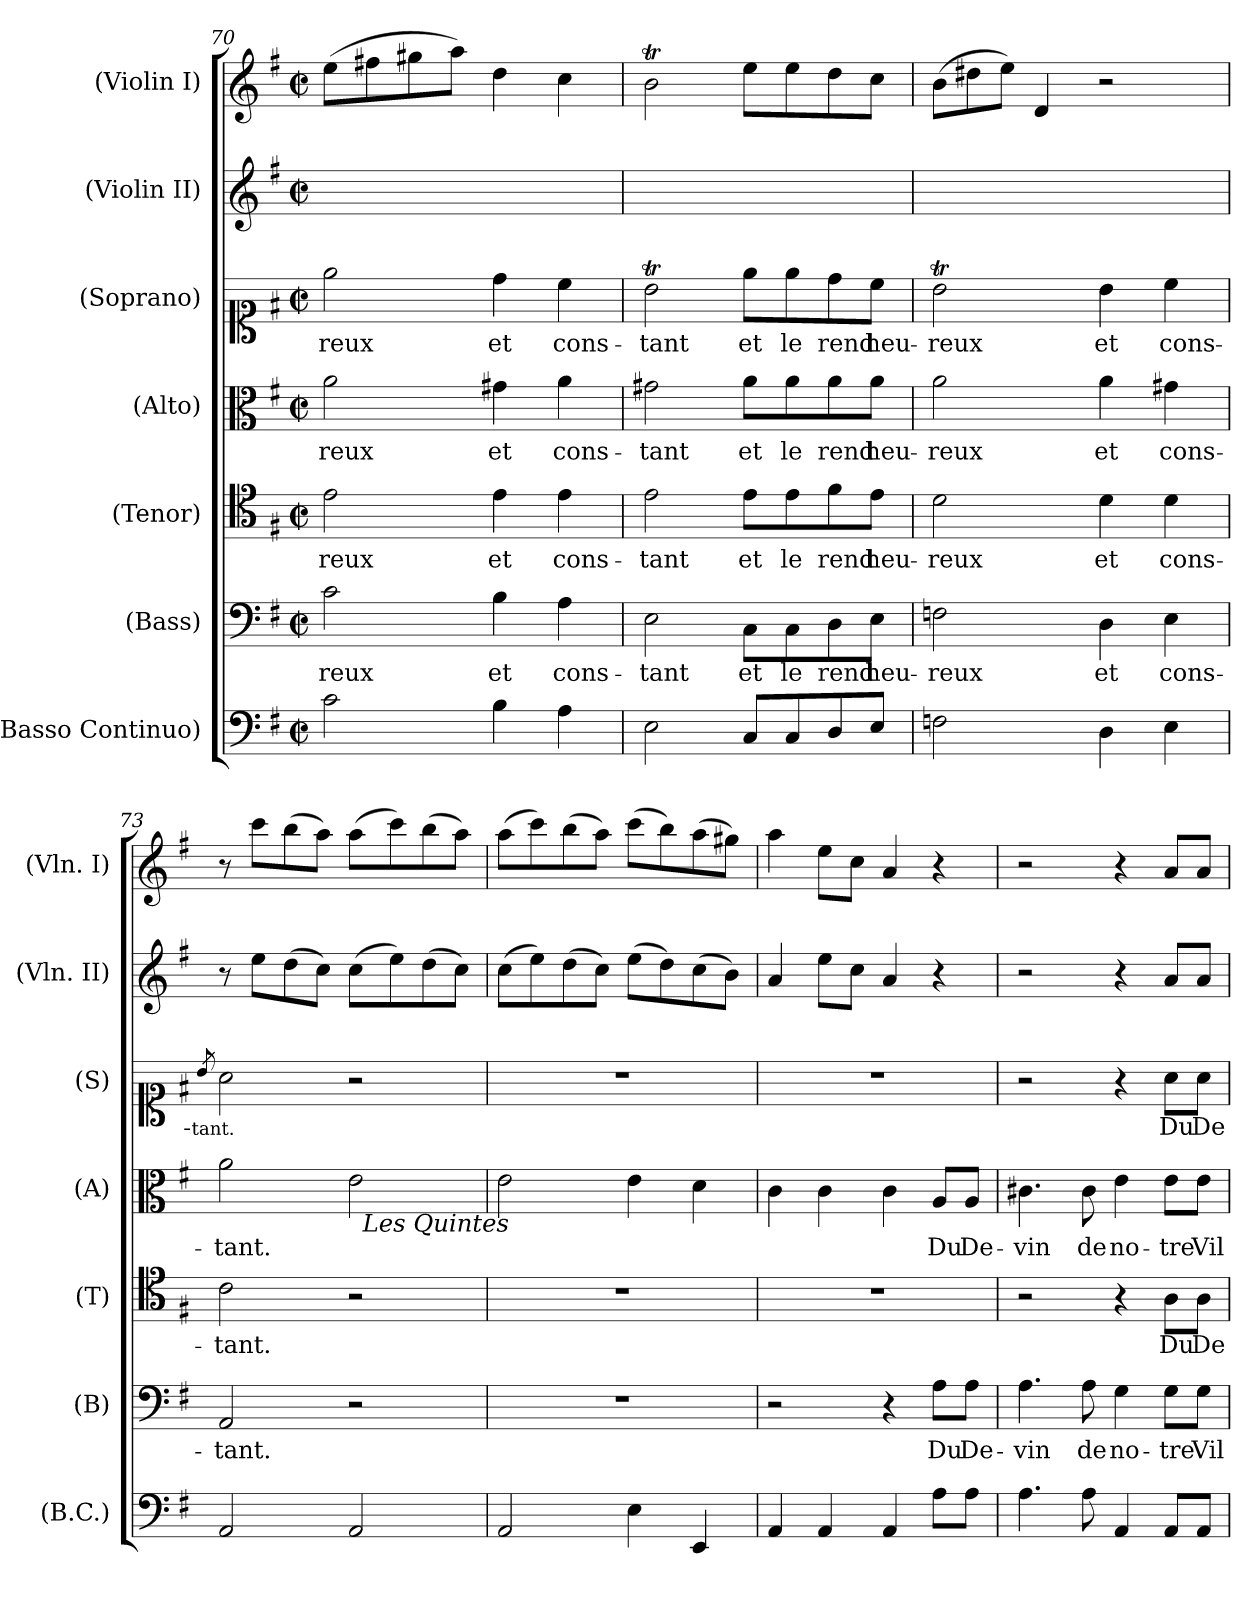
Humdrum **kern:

**kern	**kern	**text	**kern	**text	**kern	**text	**kern	**text	**kern	**kern
*part7	*part6	*part6	*part5	*part5	*part4	*part4	*part3	*part3	*part2	*part1
*staff7	*staff6	*staff6	*staff5	*staff5	*staff4	*staff4	*staff3	*staff3	*staff2	*staff1
*I"(Basso Continuo)	*I"(Bass)	*	*I"(Tenor)	*	*I"(Alto)	*	*I"(Soprano)	*	*I"(Violin II)	*I"(Violin I)
*I'(B.C.)	*I'(B)	*	*I'(T)	*	*I'(A)	*	*I'(S)	*	*I'(Vln. II)	*I'(Vln. I)
*clefF4	*clefF4	*	*clefC4	*	*clefC3	*	*clefC1	*	*clefG2	*clefG2
*k[f#]	*k[f#]	*	*k[f#]	*	*k[f#]	*	*k[f#]	*	*k[f#]	*k[f#]
*G:	*G:	*	*G:	*	*G:	*	*G:	*	*G:	*G:
*M2/2	*M2/2	*	*M2/2	*	*M2/2	*	*M2/2	*	*M2/2	*M2/2
*met(c|)	*met(c|)	*	*met(c|)	*	*met(c|)	*	*met(c|)	*	*met(c|)	*met(c|)
=70	=70	=70	=70	=70	=70	=70	=70	=70	=70	=70
2c\	2c\	-reux	2e\	-reux	2a\	-reux	2ee\	-reux	1ryy	(8ee\L
.	.	.	.	.	.	.	.	.	.	8ff#X\
.	.	.	.	.	.	.	.	.	.	8gg#X\
.	.	.	.	.	.	.	.	.	.	8aa\J)
4B\	4B\	et	4e\	et	4g#X\	et	4dd\	et	.	4dd\
4A\	4A\	cons-	4e\	cons-	4a\	cons-	4cc\	cons-	.	4cc\
=71	=71	=71	=71	=71	=71	=71	=71	=71	=71	=71
2E\	2E\	-tant	2e\	-tant	2g#X\	-tant	2bt\	-tant	1ryy	2bt\
8C/L	8C\L	et	8e\L	et	8a\L	et	8ee\L	et	.	8ee\L
8C/	8C\	le	8e\	le	8a\	le	8ee\	le	.	8ee\
8D/	8D\	rend	8f#\	rend	8a\	rend	8dd\	rend	.	8dd\
8E/J	8E\J	heu-	8e\J	heu-	8a\J	heu-	8cc\J	heu-	.	8cc\J
=72	=72	=72	=72	=72	=72	=72	=72	=72	=72	=72
*	*	*	*	*	*	*	*	*	*	*Xtuplet
2Fn\	2Fn\	-reux	2d\	-reux	2a\	-reux	2bt\	-reux	1ryy	(12b\L
.	.	.	.	.	.	.	.	.	.	12dd#X\
.	.	.	.	.	.	.	.	.	.	12ee\J)
.	.	.	.	.	.	.	.	.	.	4d/
4D\	4D\	et	4d\	et	4a\	et	4b\	et	.	2r
4E\	4E\	cons-	4d\	cons-	4g#X\	cons-	4cc\	cons-	.	.
!!LO:PB:g=z
=73	=73	=73	=73	=73	=73	=73	=73	=73	=73	=73
.	.	.	.	.	.	.	8qb/	-tant.	.	.
*	*	*	*	*	*^	*	*	*	*	*
2AA/	2AA/	-tant.	2c\	-tant.	2a\	2ryy	-tant.	2a\	.	8r	8r
.	.	.	.	.	.	.	.	.	.	8ee\L	8ccc\L
.	.	.	.	.	.	.	.	.	.	(8dd\	(8bb\
.	.	.	.	.	.	.	.	.	.	8cc\J)	8aa\J)
2AA/	2r	.	2r	.	2eZ\	32ryy	.	2r	.	(8cc\L	(8aa\L
!	!	!	!	!	!	!LO:TX:b:i:t=Les Quintes	!	!	!	!	!
.	.	.	.	.	.	4...ryy	.	.	.	.	.
.	.	.	.	.	.	.	.	.	.	8ee\)	8ccc\)
.	.	.	.	.	.	.	.	.	.	(8dd\	(8bb\
.	.	.	.	.	.	.	.	.	.	8cc\J)	8aa\J)
*	*	*	*	*	*v	*v	*	*	*	*	*
=74	=74	=74	=74	=74	=74	=74	=74	=74	=74	=74
2AA/	1r	.	1r	.	2e\	.	1r	.	(8cc\L	(8aa\L
.	.	.	.	.	.	.	.	.	8ee\)	8ccc\)
.	.	.	.	.	.	.	.	.	(8dd\	(8bb\
.	.	.	.	.	.	.	.	.	8cc\J)	8aa\J)
4E\	.	.	.	.	4e\	.	.	.	(8ee\L	(8ccc\L
.	.	.	.	.	.	.	.	.	8dd\)	8bb\)
4EE/	.	.	.	.	4d\	.	.	.	(8cc\	(8aa\
.	.	.	.	.	.	.	.	.	8b\J)	8gg#X\J)
=75	=75	=75	=75	=75	=75	=75	=75	=75	=75	=75
4AA/	2r	.	1r	.	4c\	.	1r	.	4a/	4aa\
4AA/	.	.	.	.	4c\	.	.	.	8ee\L	8ee\L
.	.	.	.	.	.	.	.	.	8cc\J	8cc\J
4AA/	4r	.	.	.	4c\	.	.	.	4a/	4a/
8A\L	8A\L	Du	.	.	8A/L	Du	.	.	4r	4r
8A\J	8A\J	De-	.	.	8A/J	De-	.	.	.	.
=76	=76	=76	=76	=76	=76	=76	=76	=76	=76	=76
4.A\	4.A\	-vin	2r	.	4.c#X\	-vin	2r	.	2r	2r
8A\	8A\	de	.	.	8c#\	de	.	.	.	.
4AA/	4G\	no-	4r	.	4e\	no-	4r	.	4r	4r
8AA/L	8G\L	-tre	8A\L	Du	8e\L	-tre	8a\L	Du	8a/L	8a/L
8AA/J	8G\J	Vil-	8A\J	De-	8e\J	Vil-	8a\J	De-	8a/J	8a/J
=	=	=	=	=	=	=	=	=	=	=
*-	*-	*-	*-	*-	*-	*-	*-	*-	*-	*-
